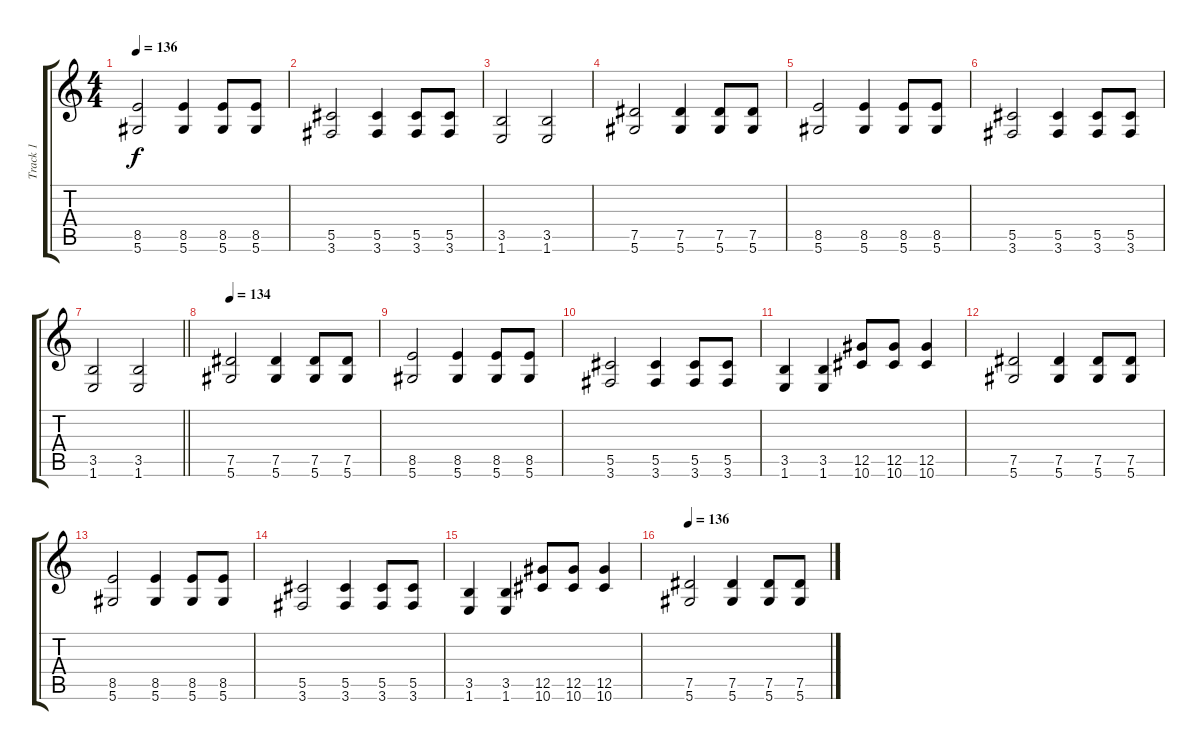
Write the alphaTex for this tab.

\track ("Track 1" "Track 1") {instrument distortionguitar}
\staff {score tabs}
\tuning (Eb4 Bb3 Gb3 Db3 Ab2 Eb2) {hide}
\ts (4 4)
\tempo 136
\clef g2
\ks c
(8.5 5.6).2{dy f} (8.5 5.6).4 (8.5 5.6).8 (8.5 5.6).8 |
(5.5 3.6).2 (5.5 3.6).4 (5.5 3.6).8 (5.5 3.6).8 |
(3.5 1.6).2 (3.5 1.6).2 |
(7.5 5.6).2 (7.5 5.6).4 (7.5 5.6).8 (7.5 5.6).8 |
(8.5 5.6).2 (8.5 5.6).4 (8.5 5.6).8 (8.5 5.6).8 |
(5.5 3.6).2 (5.5 3.6).4 (5.5 3.6).8 (5.5 3.6).8 |
\barLineRight lightlight
(3.5 1.6).2 (3.5 1.6).2 |
\section ("" "")
\tempo 134
(7.5 5.6).2 (7.5 5.6).4 (7.5 5.6).8 (7.5 5.6).8 |
(8.5 5.6).2 (8.5 5.6).4 (8.5 5.6).8 (8.5 5.6).8 |
(5.5 3.6).2 (5.5 3.6).4 (5.5 3.6).8 (5.5 3.6).8 |
(3.5 1.6).4 (3.5 1.6).4 (12.5 10.6).8 (12.5 10.6).8 (12.5 10.6).4 |
(7.5 5.6).2 (7.5 5.6).4 (7.5 5.6).8 (7.5 5.6).8 |
(8.5 5.6).2 (8.5 5.6).4 (8.5 5.6).8 (8.5 5.6).8 |
(5.5 3.6).2 (5.5 3.6).4 (5.5 3.6).8 (5.5 3.6).8 |
(3.5 1.6).4 (3.5 1.6).4 (12.5 10.6).8 (12.5 10.6).8 (12.5 10.6).4 |
\tempo 136
(7.5 5.6).2 (7.5 5.6).4 (7.5 5.6).8 (7.5 5.6).8
